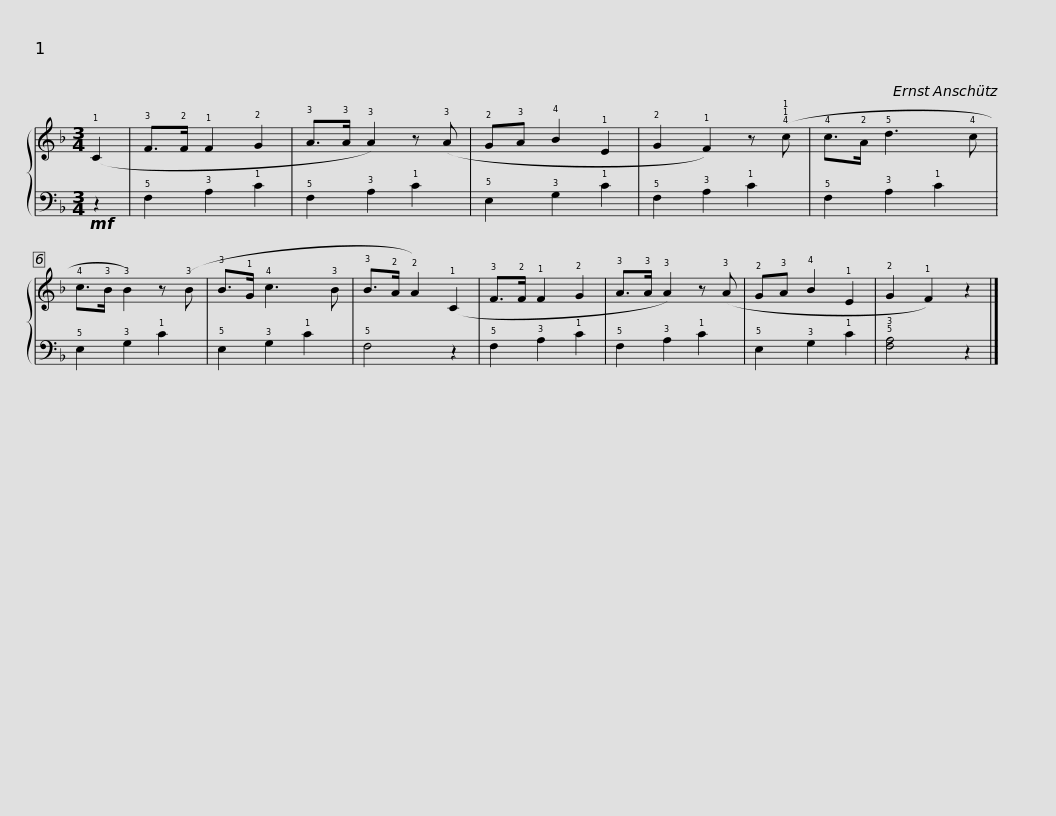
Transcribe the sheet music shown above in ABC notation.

X:1
%%score { 1 | 2 }
L:1/8
M:3/4
I:linebreak $
K:F
V:1 treble
V:2 bass
V:1
 (!1!C2 | !3!F>!2!F !1!F2 !2!G2 | !3!A>!3!A !3!A2) z (!3!A | !2!G!3!A !4!B2 !1!E2 | !2!G2 !1!F2) z (!4!!1!!1!c |$ %5
 !4!c>!2!A !5!d3 !4!c | !4!c>!3!B !3!B2) z (!3!B | !3!B>!1!G !4!c3 !3!B | !3!B>!2!A !2!A2) (!1!C2 |$ !3!F>!2!F !1!F2 !2!G2 | %10
 !3!A>!3!A !3!A2) z (!3!A | !2!G!3!A !4!B2 !1!E2 | !2!G2 !1!F2) z2 |] %13
V:2
!mf! z2 | !5!F,2 !3!A,2 !1!C2 | !5!F,2 !3!A,2 !1!C2 | !5!E,2 !3!G,2 !1!C2 | !5!F,2 !3!A,2 !1!C2 |$ %5
 !5!F,2 !3!A,2 !1!C2 | !5!E,2 !3!G,2 !1!C2 | !5!E,2 !3!G,2 !1!C2 | !5!F,4 z2 |$ !5!F,2 !3!A,2 !1!C2 | %10
 !5!F,2 !3!A,2 !1!C2 | !5!E,2 !3!G,2 !1!C2 | !5!!3![F,A,]4 z2 |] %13
